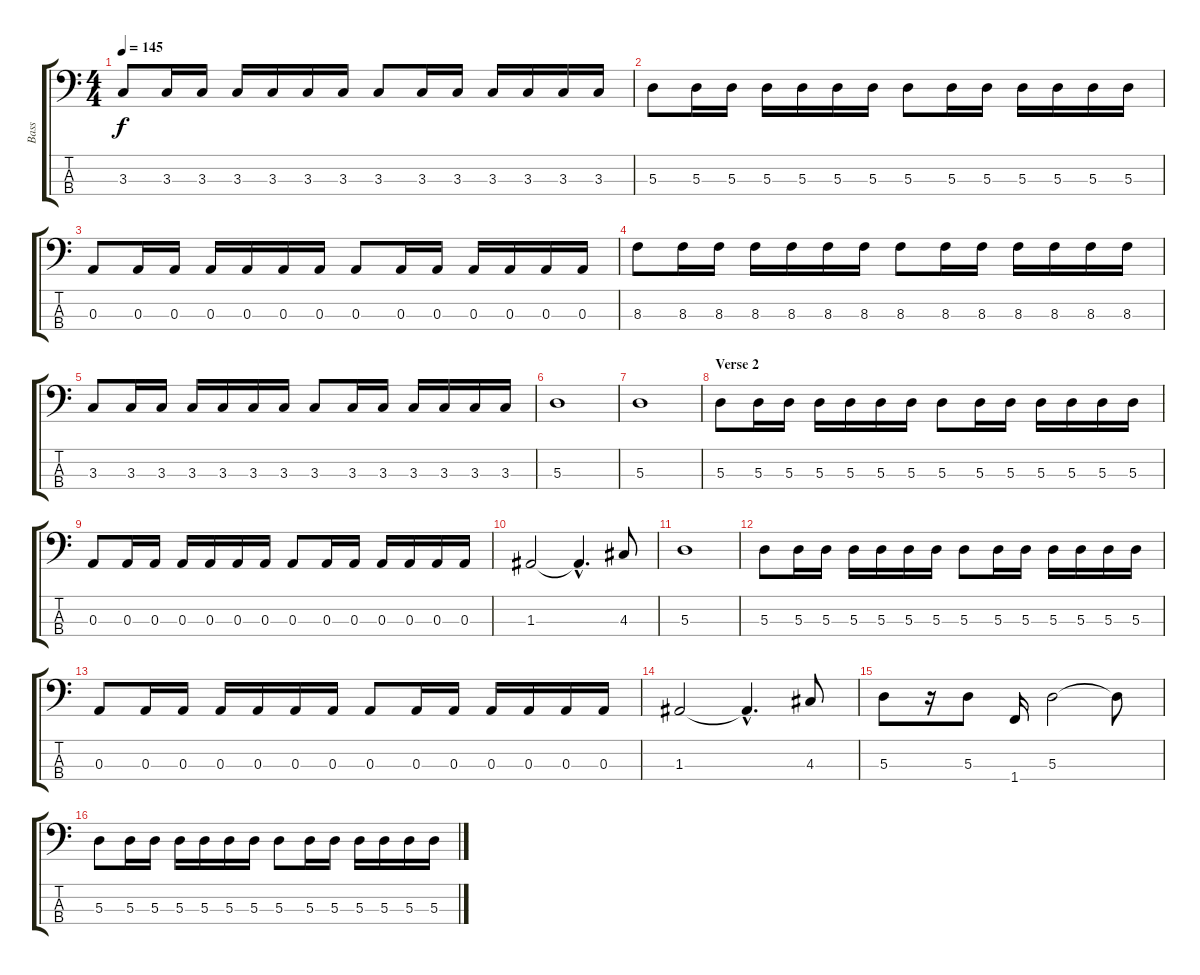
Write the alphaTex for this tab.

\track ("Bass" "Bass") {instrument electricbassfinger}
\staff {score tabs}
\tuning (G2 D2 A1 E1) {hide}
\ts (4 4)
\tempo 145
\clef f4
\ks c
3.3.8{dy f} 3.3.16 3.3.16 3.3.16 3.3.16 3.3.16 3.3.16 3.3.8 3.3.16 3.3.16 3.3.16 3.3.16 3.3.16 3.3.16 |
5.3.8 5.3.16 5.3.16 5.3.16 5.3.16 5.3.16 5.3.16 5.3.8 5.3.16 5.3.16 5.3.16 5.3.16 5.3.16 5.3.16 |
0.3.8 0.3.16 0.3.16 0.3.16 0.3.16 0.3.16 0.3.16 0.3.8 0.3.16 0.3.16 0.3.16 0.3.16 0.3.16 0.3.16 |
8.3.8 8.3.16 8.3.16 8.3.16 8.3.16 8.3.16 8.3.16 8.3.8 8.3.16 8.3.16 8.3.16 8.3.16 8.3.16 8.3.16 |
3.3.8 3.3.16 3.3.16 3.3.16 3.3.16 3.3.16 3.3.16 3.3.8 3.3.16 3.3.16 3.3.16 3.3.16 3.3.16 3.3.16 |
5.3.1 |
5.3.1 |
\section ("" "Verse 2")
5.3.8 5.3.16 5.3.16 5.3.16 5.3.16 5.3.16 5.3.16 5.3.8 5.3.16 5.3.16 5.3.16 5.3.16 5.3.16 5.3.16 |
0.3.8 0.3.16 0.3.16 0.3.16 0.3.16 0.3.16 0.3.16 0.3.8 0.3.16 0.3.16 0.3.16 0.3.16 0.3.16 0.3.16 |
1.3.2 1.3{hac t}.4{d} 4.3.8 |
5.3.1 |
5.3.8 5.3.16 5.3.16 5.3.16 5.3.16 5.3.16 5.3.16 5.3.8 5.3.16 5.3.16 5.3.16 5.3.16 5.3.16 5.3.16 |
0.3.8 0.3.16 0.3.16 0.3.16 0.3.16 0.3.16 0.3.16 0.3.8 0.3.16 0.3.16 0.3.16 0.3.16 0.3.16 0.3.16 |
1.3.2 1.3{hac t}.4{d} 4.3.8 |
5.3.8 r.16 5.3.8 1.4.16 5.3.2 5.3{t}.8 |
5.3.8 5.3.16 5.3.16 5.3.16 5.3.16 5.3.16 5.3.16 5.3.8 5.3.16 5.3.16 5.3.16 5.3.16 5.3.16 5.3.16
